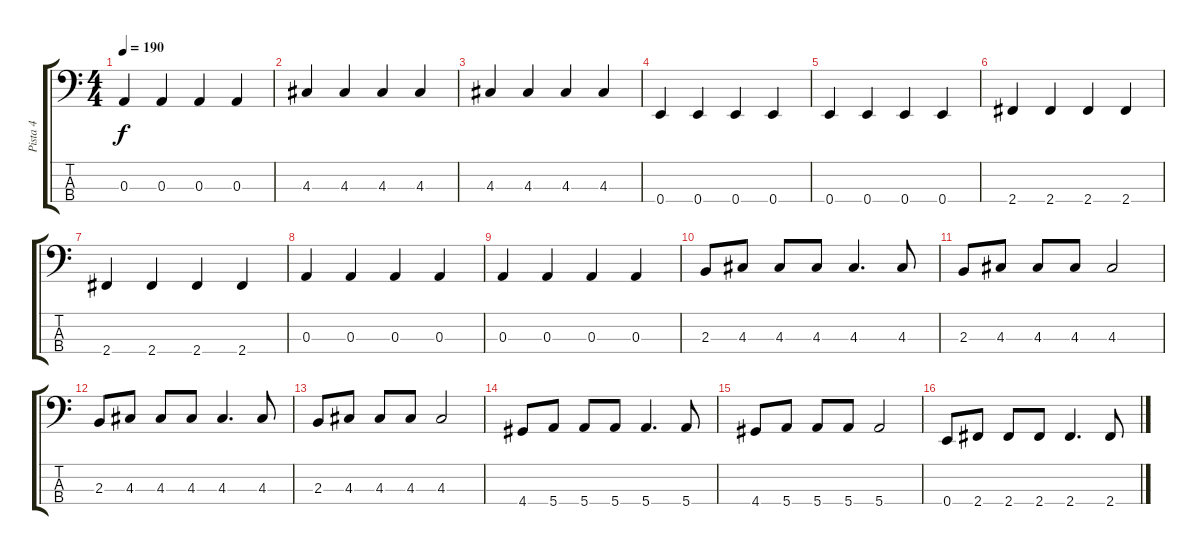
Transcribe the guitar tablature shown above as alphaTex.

\track ("Pista 4" "Pista 4") {instrument electricbassfinger}
\staff {score tabs}
\tuning (G2 D2 A1 E1) {hide}
\ts (4 4)
\tempo 190
\clef f4
\ks c
0.3.4{dy f} 0.3.4 0.3.4 0.3.4 |
4.3.4 4.3.4 4.3.4 4.3.4 |
4.3.4 4.3.4 4.3.4 4.3.4 |
0.4.4 0.4.4 0.4.4 0.4.4 |
0.4.4 0.4.4 0.4.4 0.4.4 |
2.4.4 2.4.4 2.4.4 2.4.4 |
2.4.4 2.4.4 2.4.4 2.4.4 |
0.3.4 0.3.4 0.3.4 0.3.4 |
0.3.4 0.3.4 0.3.4 0.3.4 |
2.3.8 4.3.8 4.3.8 4.3.8 4.3.4{d} 4.3.8 |
2.3.8 4.3.8 4.3.8 4.3.8 4.3.2 |
2.3.8 4.3.8 4.3.8 4.3.8 4.3.4{d} 4.3.8 |
2.3.8 4.3.8 4.3.8 4.3.8 4.3.2 |
4.4.8 5.4.8 5.4.8 5.4.8 5.4.4{d} 5.4.8 |
4.4.8 5.4.8 5.4.8 5.4.8 5.4.2 |
0.4.8 2.4.8 2.4.8 2.4.8 2.4.4{d} 2.4.8
